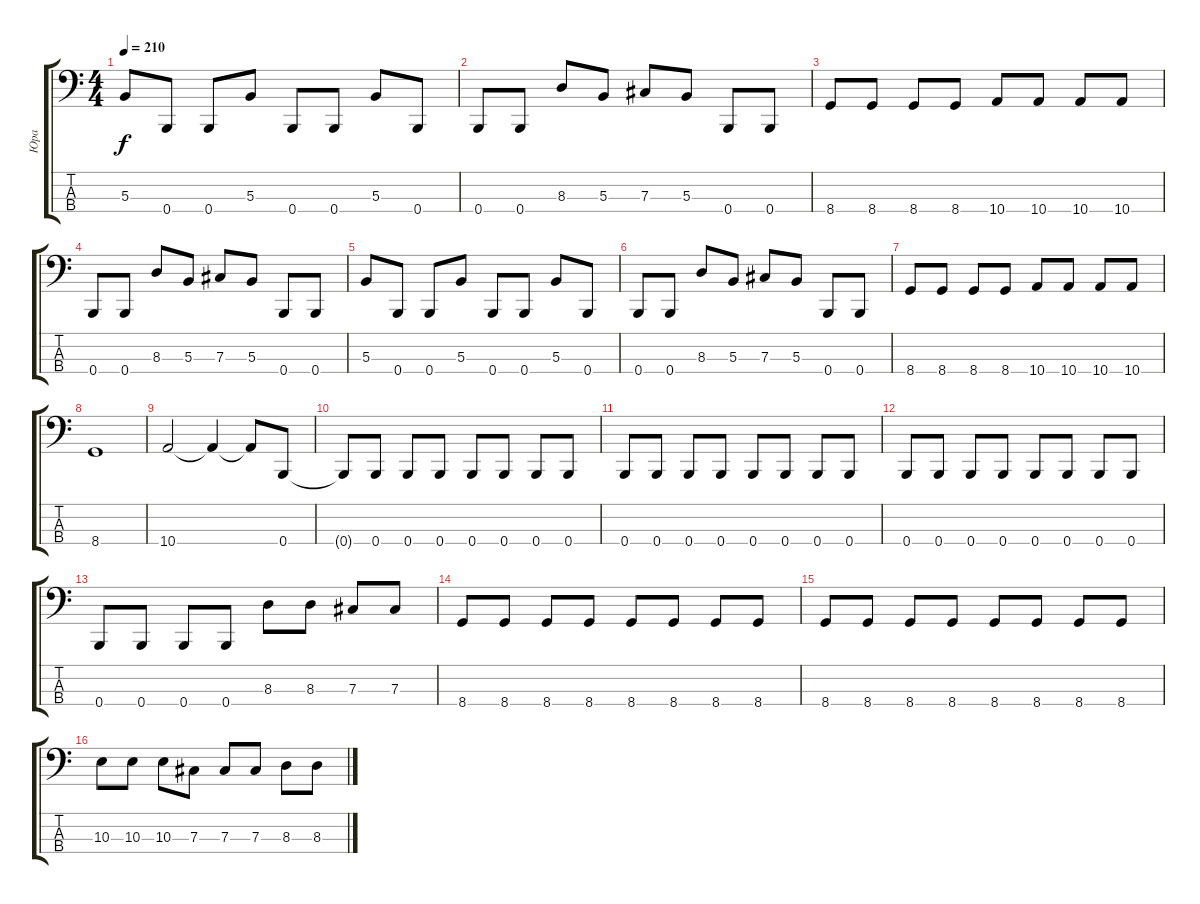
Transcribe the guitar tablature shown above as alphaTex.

\track ("Юра" "Юра") {instrument acousticbass}
\staff {score tabs}
\tuning (E2 B1 Gb1 B0) {hide}
\ts (4 4)
\tempo 210
\clef f4
\ks c
5.3.8{dy f} 0.4.8 0.4.8 5.3.8 0.4.8 0.4.8 5.3.8 0.4.8 |
0.4.8 0.4.8 8.3.8 5.3.8 7.3.8 5.3.8 0.4.8 0.4.8 |
8.4.8 8.4.8 8.4.8 8.4.8 10.4.8 10.4.8 10.4.8 10.4.8 |
0.4.8 0.4.8 8.3.8 5.3.8 7.3.8 5.3.8 0.4.8 0.4.8 |
5.3.8 0.4.8 0.4.8 5.3.8 0.4.8 0.4.8 5.3.8 0.4.8 |
0.4.8 0.4.8 8.3.8 5.3.8 7.3.8 5.3.8 0.4.8 0.4.8 |
8.4.8 8.4.8 8.4.8 8.4.8 10.4.8 10.4.8 10.4.8 10.4.8 |
8.4.1 |
10.4.2 10.4{t}.4 10.4{t}.8 0.4.8 |
0.4{t}.8 0.4.8 0.4.8 0.4.8 0.4.8 0.4.8 0.4.8 0.4.8 |
0.4.8 0.4.8 0.4.8 0.4.8 0.4.8 0.4.8 0.4.8 0.4.8 |
0.4.8 0.4.8 0.4.8 0.4.8 0.4.8 0.4.8 0.4.8 0.4.8 |
0.4.8 0.4.8 0.4.8 0.4.8 8.3.8 8.3.8 7.3.8 7.3.8 |
8.4.8 8.4.8 8.4.8 8.4.8 8.4.8 8.4.8 8.4.8 8.4.8 |
8.4.8 8.4.8 8.4.8 8.4.8 8.4.8 8.4.8 8.4.8 8.4.8 |
10.3.8 10.3.8 10.3.8 7.3.8 7.3.8 7.3.8 8.3.8 8.3.8
